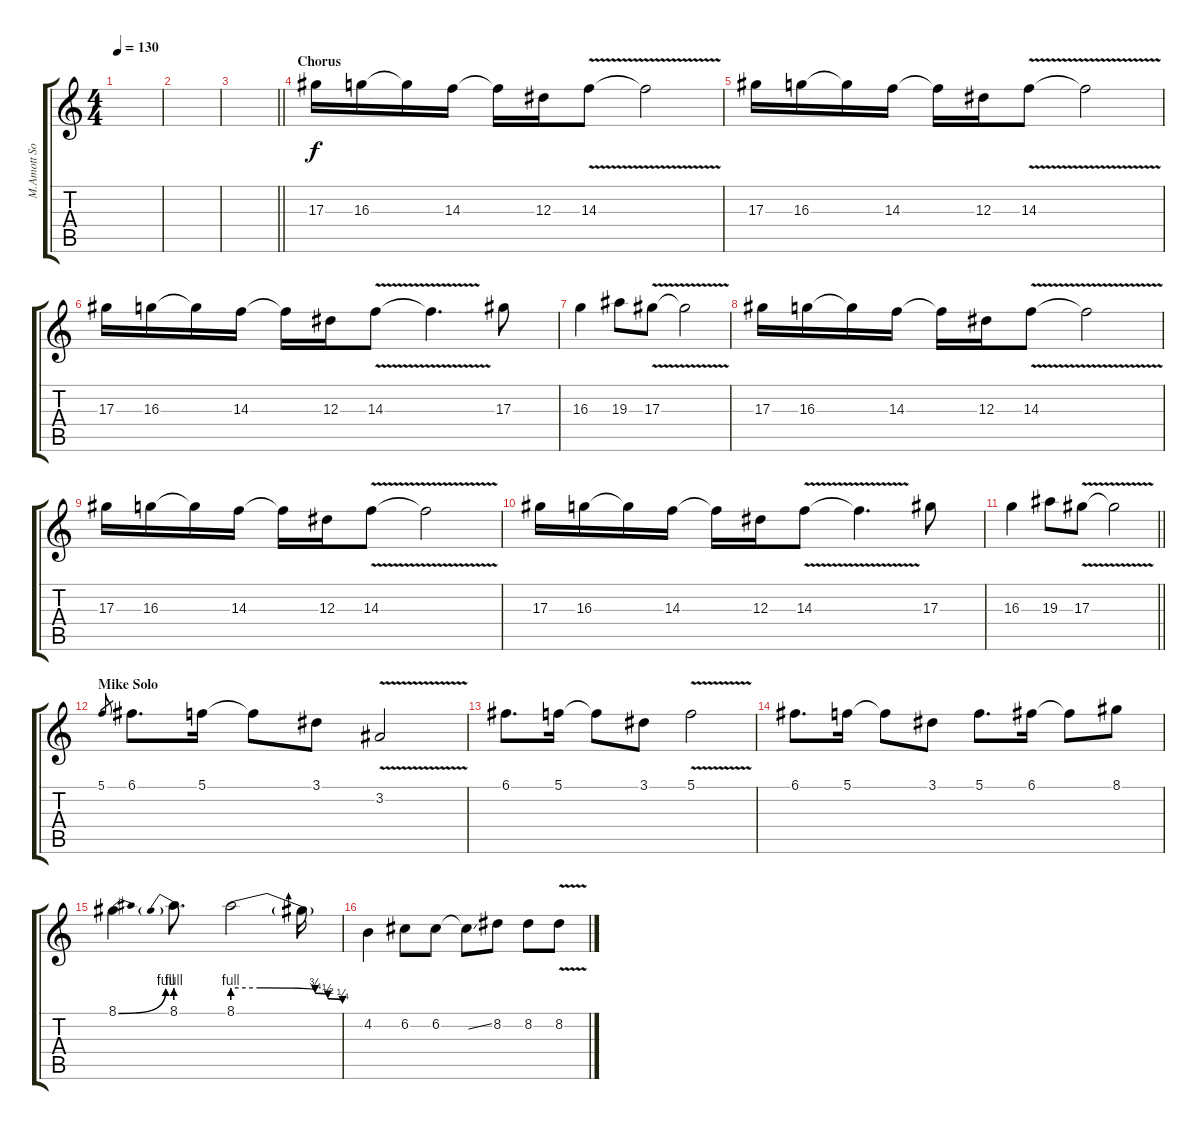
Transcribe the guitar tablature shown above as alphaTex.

\track ("M.Amott Solo" "M.Amott So") {instrument distortionguitar}
\staff {score tabs}
\tuning (C4 G3 Eb3 Bb2 F2 C2) {hide}
\ts (4 4)
\tempo 130
\clef g2
\ks c
|
|
\barLineRight lightlight
|
\section ("" "Chorus")
17.3.16 16.3.16 16.3{t}.16 14.3.16 14.3{t}.16 12.3.16 14.3{v}.8 14.3{t}.2 |
17.3.16 16.3.16 16.3{t}.16 14.3.16 14.3{t}.16 12.3.16 14.3{v}.8 14.3{t}.2 |
17.3.16 16.3.16 16.3{t}.16 14.3.16 14.3{t}.16 12.3.16 14.3{v}.8 14.3{t}.4{d} 17.3.8 |
16.3.4 19.3.8 17.3{v}.8 17.3{t}.2 |
17.3.16 16.3.16 16.3{t}.16 14.3.16 14.3{t}.16 12.3.16 14.3{v}.8 14.3{t}.2 |
17.3.16 16.3.16 16.3{t}.16 14.3.16 14.3{t}.16 12.3.16 14.3{v}.8 14.3{t}.2 |
17.3.16 16.3.16 16.3{t}.16 14.3.16 14.3{t}.16 12.3.16 14.3{v}.8 14.3{t}.4{d} 17.3.8 |
\barLineRight lightlight
16.3.4 19.3.8 17.3{v}.8 17.3{t}.2 |
\section ("" "Mike Solo")
5.1.8{gr} 6.1.8{d} 5.1.16 5.1{t}.8 3.1.8 3.2{v}.2 |
6.1.8{d} 5.1.16 5.1{t}.8 3.1.8 5.1{v}.2 |
6.1.8{d} 5.1.16 5.1{t}.8 3.1.8 5.1.8{d} 6.1.16 6.1{t}.8 8.1.8 |
8.1{be (bend 0 0 60 4)}.4 8.1{be (prebend 0 4 60 4)}.8{d} 8.1{be (custom 0 4 15 4 45 3 52 2 60 1)}.2 8.1{t}.16 |
4.2.4 6.2.8 6.2.8 6.2{ss t}.8 8.2.8 8.2.8 8.2{v}.8
